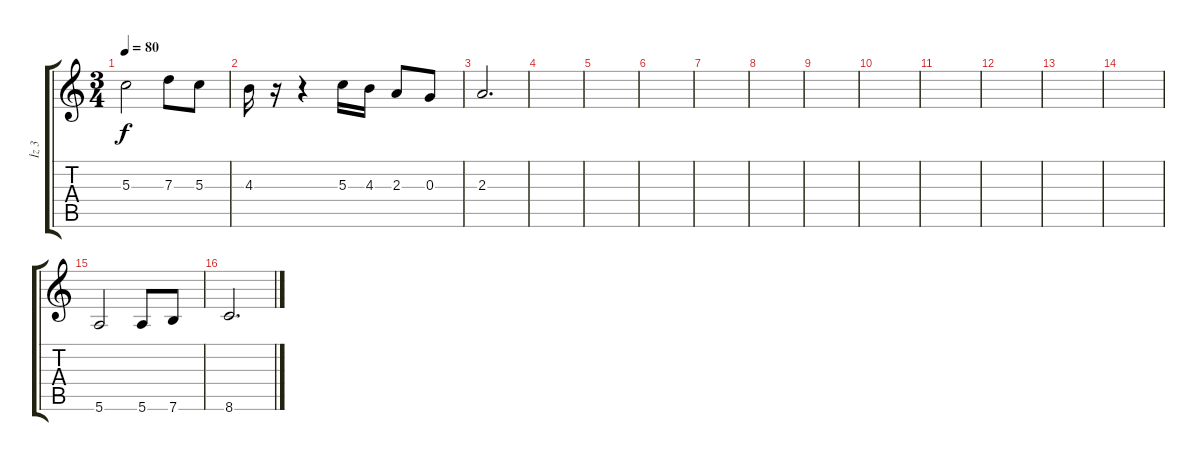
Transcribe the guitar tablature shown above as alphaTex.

\track ("İz 3" "İz 3") {instrument electricguitarclean}
\staff {score tabs}
\tuning (E4 B3 G3 D3 A2 E2) {hide}
\ts (3 4)
\tempo 80
\clef g2
\ks c
5.3.2{dy f} 7.3.8 5.3.8 |
4.3.16 r.16 r.4 5.3.16 4.3.16 2.3.8 0.3.8 |
2.3.2{d} |
|
|
|
|
|
|
|
|
|
|
|
5.6.2 5.6.8 7.6.8 |
8.6.2{d}
